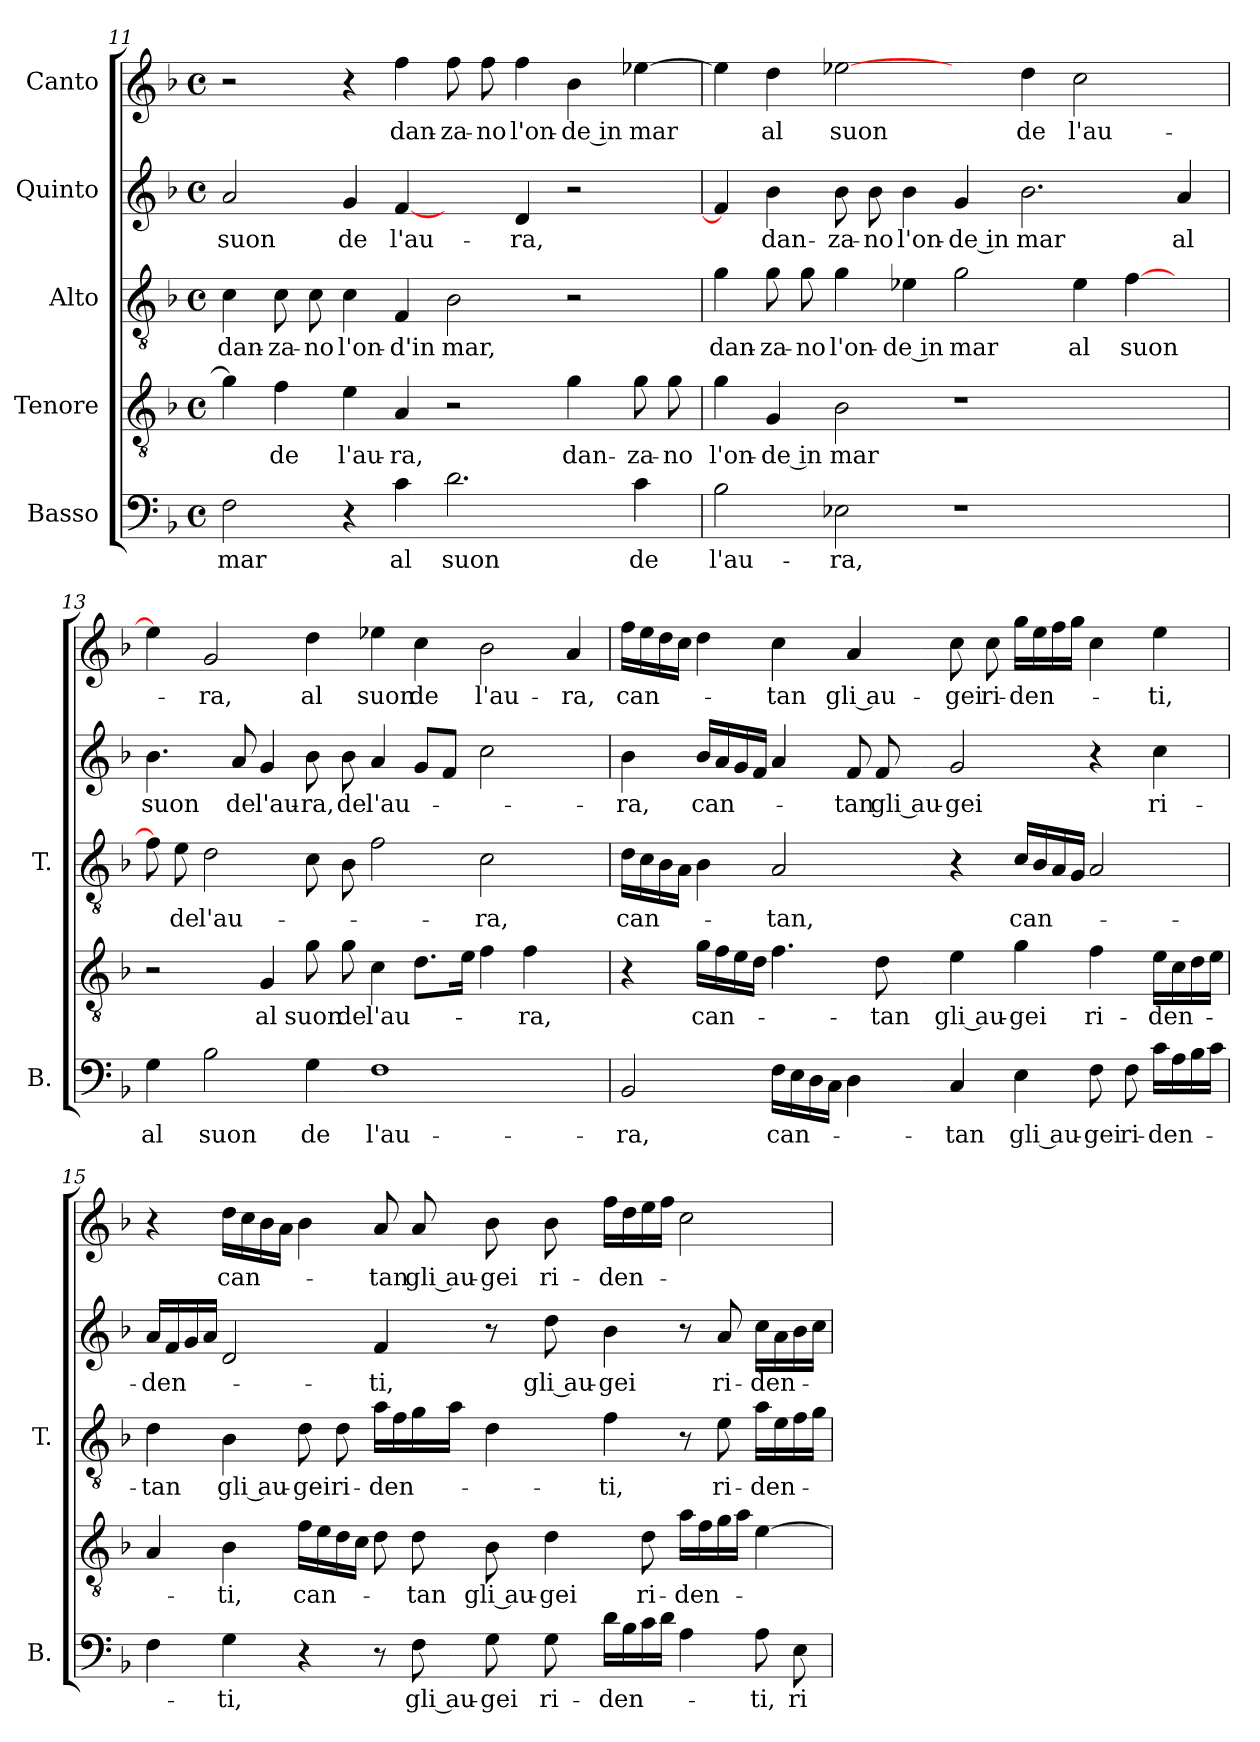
**kern	**text	**kern	**text	**kern	**text	**kern	**text	**kern	**text
*part5	*part5	*part4	*part4	*part3	*part3	*part2	*part2	*part1	*part1
*staff5	*staff5	*staff4	*staff4	*staff3	*staff3	*staff2	*staff2	*staff1	*staff1
*I"Basso	*	*I"Tenore	*	*I"Alto	*	*I"Quinto	*	*I"Canto	*
*I'B.	*	*	*	*I'T.	*	*	*	*	*
*clefF4	*	*clefGv2	*	*clefGv2	*	*clefG2	*	*clefG2	*
*k[b-]	*	*k[b-]	*	*k[b-]	*	*k[b-]	*	*k[b-]	*
*F:	*	*F:	*	*F:	*	*F:	*	*F:	*
*M4/4	*	*M4/4	*	*M4/4	*	*M4/4	*	*M4/4	*
*met(c)	*	*met(c)	*	*met(c)	*	*met(c)	*	*met(c)	*
=11	=11	=11	=11	=11	=11	=11	=11	=11	=11
2F\	mar	4g\]	.	4c\	dan-	2a/	suon	2r	.
.	.	4f\	de	8c\	-za-	.	.	.	.
.	.	.	.	8c\	-no	.	.	.	.
4r	.	4e\	l'au-	4c\	l'on-	4g/	de	4r	.
4c\	al	4A/	-ra,	4F/	-d'in	[4f/	l'au-	4ff\	dan-
2.d\	suon	2r	.	2B-\	mar,	4ryy	.	8ff\	-za-
.	.	.	.	.	.	.	.	8ff\	-no
.	.	.	.	.	.	4d/	-ra,	4ff\	l'on-
.	.	4g\	dan-	2r	.	2r	.	4b-\	-de in
4c\	de	8g\	-za-	.	.	.	.	[4ee-X\	mar
.	.	8g\	-no	.	.	.	.	.	.
=12	=12	=12	=12	=12	=12	=12	=12	=12	=12
2B-\	l'au-	4g\	l'on-	4g\	dan-	4f/]	.	4ee-\]	.
.	.	4G/	-de in	8g\	-za-	4b-\	dan-	4dd\	al
.	.	.	.	8g\	-no	.	.	.	.
2E-X\	-ra,	2B-\	mar	4g\	l'on-	8b-\	-za-	[2ee-X\	suon
.	.	.	.	.	.	8b-\	-no	.	.
.	.	.	.	4e-X\	-de in	4b-\	l'on-	.	.
1r	.	1r	.	2g\	mar	4g/	-de in	4ryy	.
.	.	.	.	.	.	2.b-\	mar	4dd\	de
.	.	.	.	4e-\	al	.	.	2cc\	l'au-
.	.	.	.	[4f\	suon	.	.	.	.
4ryy	.	4ryy	.	4ryy	.	4a/	al	4ryy	.
=13	=13	=13	=13	=13	=13	=13	=13	=13	=13
4G\	al	2r	.	8f\]	.	4.b-\	suon	4ee-\]	.
.	.	.	.	8e\	de	.	.	.	.
2B-\	suon	.	.	2d\	l'au-	.	.	2g/	-ra,
.	.	.	.	.	.	8a/	de	.	.
.	.	4G/	al	.	.	4g/	l'au-	.	.
4G\	de	8g\	suon	8c\	.	8b-\	-ra,	4dd\	al
.	.	8g\	de	8B-\	.	8b-\	de	.	.
1F\	l'au-	4c\	l'au-	2f\	.	4a/	l'au-	4ee-X\	suon
.	.	8.d\L	.	.	.	8g/L	.	4cc\	de
.	.	.	.	.	.	8f/J	.	.	.
.	.	16e\Jk	.	.	.	.	.	.	.
.	.	4f\	.	2c\	-ra,	2cc\	.	2b-\	l'au-
.	.	4f\	-ra,	.	.	.	.	.	.
4ryy	.	4ryy	.	4ryy	.	4ryy	.	4a/	-ra,
=14	=14	=14	=14	=14	=14	=14	=14	=14	=14
2BB-/	-ra,	4r	.	16d\LL	can-	4b-\	-ra,	16ff\LL	can-
.	.	.	.	16c\	.	.	.	16ee\	.
.	.	.	.	16B-\	.	.	.	16dd\	.
.	.	.	.	16A\JJ	.	.	.	16cc\JJ	.
.	.	16g\LL	can-	4B-\	.	16b-/LL	can-	4dd\	.
.	.	16f\	.	.	.	16a/	.	.	.
.	.	16e\	.	.	.	16g/	.	.	.
.	.	16d\JJ	.	.	.	16f/JJ	.	.	.
16F\LL	can-	4.f\	.	2A/	-tan,	4a/	.	4cc\	-tan
16E\	.	.	.	.	.	.	.	.	.
16D\	.	.	.	.	.	.	.	.	.
16C\JJ	.	.	.	.	.	.	.	.	.
4D\	.	.	.	.	.	8f/	-tan	4a/	gli au-
.	.	8d\	-tan	.	.	8f/	gli au-	.	.
4C/	-tan	4e\	gli au-	4r	.	2g/	-gei	8cc\	-gei
.	.	.	.	.	.	.	.	8cc\	ri-
4E\	gli au-	4g\	-gei	16c/LL	can-	.	.	16gg\LL	-den-
.	.	.	.	16B-/	.	.	.	16ee\	.
.	.	.	.	16A/	.	.	.	16ff\	.
.	.	.	.	16G/JJ	.	.	.	16gg\JJ	.
8F\	-gei	4f\	ri-	2A/	.	4r	.	4cc\	.
8F\	ri-	.	.	.	.	.	.	.	.
16c\LL	-den-	16e\LL	-den-	.	.	4cc\	ri-	4ee\	-ti,
16A\	.	16c\	.	.	.	.	.	.	.
16B-\	.	16d\	.	.	.	.	.	.	.
16c\JJ	.	16e\JJ	.	.	.	.	.	.	.
=15	=15	=15	=15	=15	=15	=15	=15	=15	=15
4F\	.	4A/	.	4d\	-tan	16a/LL	-den-	4r	.
.	.	.	.	.	.	16f/	.	.	.
.	.	.	.	.	.	16g/	.	.	.
.	.	.	.	.	.	16a/JJ	.	.	.
4G\	-ti,	4B-\	-ti,	4B-\	gli au-	2d/	.	16dd\LL	can-
.	.	.	.	.	.	.	.	16cc\	.
.	.	.	.	.	.	.	.	16b-\	.
.	.	.	.	.	.	.	.	16a\JJ	.
4r	.	16f\LL	can-	8d\	-gei	.	.	4b-\	.
.	.	16e\	.	.	.	.	.	.	.
.	.	16d\	.	8d\	ri-	.	.	.	.
.	.	16c\JJ	.	.	.	.	.	.	.
8r	.	8d\	.	16a\LL	-den-	4f/	-ti,	8a/	-tan
.	.	.	.	16f\	.	.	.	.	.
8F\	gli au-	8d\	-tan	16g\	.	.	.	8a/	gli au-
.	.	.	.	16a\JJ	.	.	.	.	.
8G\	-gei	8B-\	gli au-	4d\	.	8r	.	8b-\	-gei
8G\	ri-	4d\	-gei	.	.	8dd\	gli au-	8b-\	ri-
16d\LL	-den-	.	.	4f\	-ti,	4b-\	-gei	16ff\LL	-den-
16B-\	.	.	.	.	.	.	.	16dd\	.
16c\	.	8d\	ri-	.	.	.	.	16ee\	.
16d\JJ	.	.	.	.	.	.	.	16ff\JJ	.
4A\	.	16a\LL	-den-	8r	.	8r	.	2cc\	.
.	.	16f\	.	.	.	.	.	.	.
.	.	16g\	.	8e\	ri-	8a/	ri-	.	.
.	.	16a\JJ	.	.	.	.	.	.	.
8A\	-ti,	[4e\	.	16a\LL	-den-	16cc\LL	-den-	.	.
.	.	.	.	16e\	.	16a\	.	.	.
8E\	ri-	.	.	16f\	.	16b-\	.	.	.
.	.	.	.	16g\JJ	.	16cc\JJ	.	.	.
=	=	=	=	=	=	=	=	=	=
*-	*-	*-	*-	*-	*-	*-	*-	*-	*-
